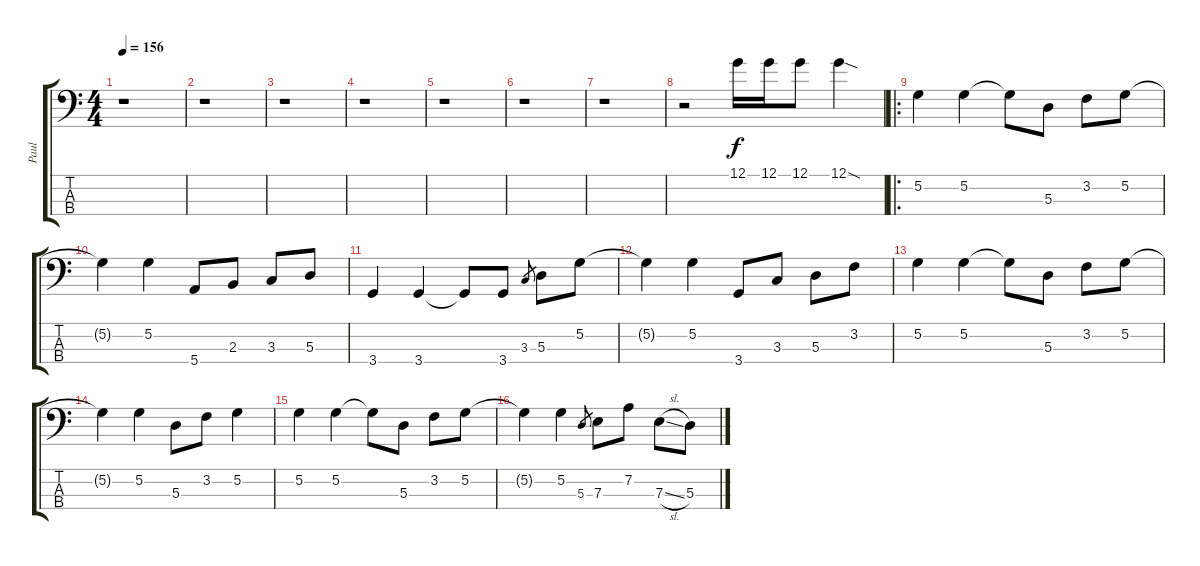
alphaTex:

\track ("Paul" "Paul") {instrument electricbasspick}
\staff {score tabs}
\tuning (G2 D2 A1 E1) {hide}
\ts (4 4)
\tempo 156
\clef f4
\ks c
r.1{dy f instrument electricbasspick} |
r.1 |
r.1 |
r.1 |
r.1 |
r.1 |
r.1 |
r.2 12.1.16 12.1.16 12.1.8 12.1{sod}.4 |
\ro
5.2.4 5.2.4 5.2{t}.8 5.3.8 3.2.8 5.2.8 |
5.2{t}.4 5.2.4 5.4.8 2.3.8 3.3.8 5.3.8 |
3.4.4 3.4.4 3.4{t}.8 3.4.8 3.3.8{gr} 5.3.8 5.2.8 |
5.2{t}.4 5.2.4 3.4.8 3.3.8 5.3.8 3.2.8 |
5.2.4 5.2.4 5.2{t}.8 5.3.8 3.2.8 5.2.8 |
5.2{t}.4 5.2.4 5.3.8 3.2.8 5.2.4 |
5.2.4 5.2.4 5.2{t}.8 5.3.8 3.2.8 5.2.8 |
5.2{t}.4 5.2.4 5.3.8{gr} 7.3.8 7.2.8 7.3{sl}.8 5.3.8
